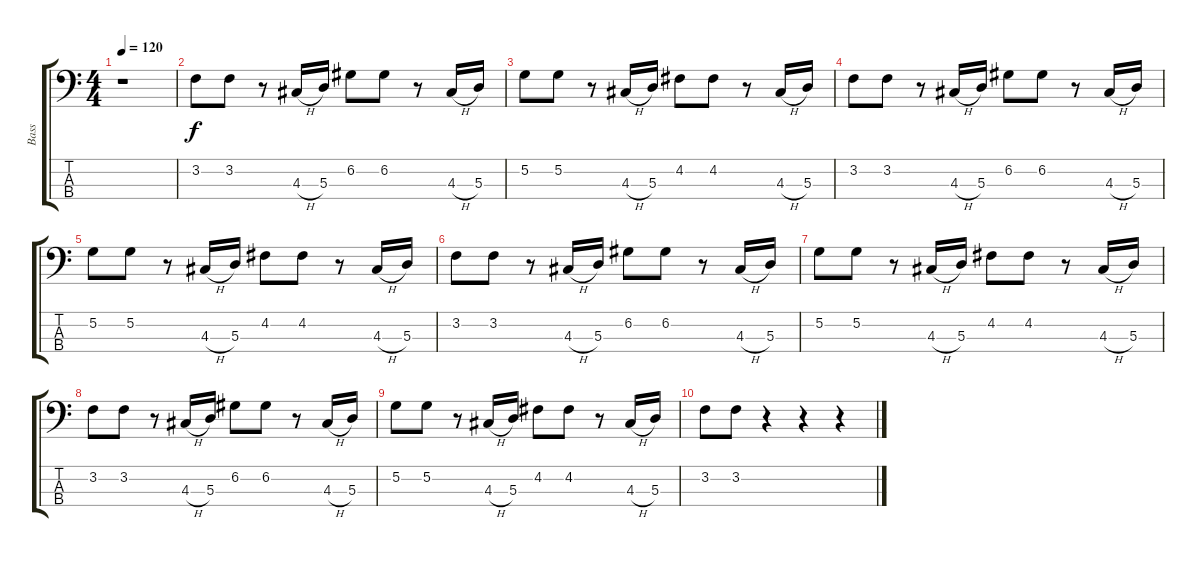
\track ("Bass" "Bass") {instrument electricbassfinger}
\staff {score tabs}
\tuning (G2 D2 A1 E1) {hide}
\ts (4 4)
\tempo 120
\clef f4
\ks c
r.1{dy f} |
3.2.8 3.2.8 r.8 4.3{h}.16 5.3.16 6.2.8 6.2.8 r.8 4.3{h}.16 5.3.16 |
5.2.8 5.2.8 r.8 4.3{h}.16 5.3.16 4.2.8 4.2.8 r.8 4.3{h}.16 5.3.16 |
3.2.8 3.2.8 r.8 4.3{h}.16 5.3.16 6.2.8 6.2.8 r.8 4.3{h}.16 5.3.16 |
5.2.8 5.2.8 r.8 4.3{h}.16 5.3.16 4.2.8 4.2.8 r.8 4.3{h}.16 5.3.16 |
3.2.8 3.2.8 r.8 4.3{h}.16 5.3.16 6.2.8 6.2.8 r.8 4.3{h}.16 5.3.16 |
5.2.8 5.2.8 r.8 4.3{h}.16 5.3.16 4.2.8 4.2.8 r.8 4.3{h}.16 5.3.16 |
3.2.8 3.2.8 r.8 4.3{h}.16 5.3.16 6.2.8 6.2.8 r.8 4.3{h}.16 5.3.16 |
5.2.8 5.2.8 r.8 4.3{h}.16 5.3.16 4.2.8 4.2.8 r.8 4.3{h}.16 5.3.16 |
3.2.8 3.2.8 r.4 r.4 r.4
